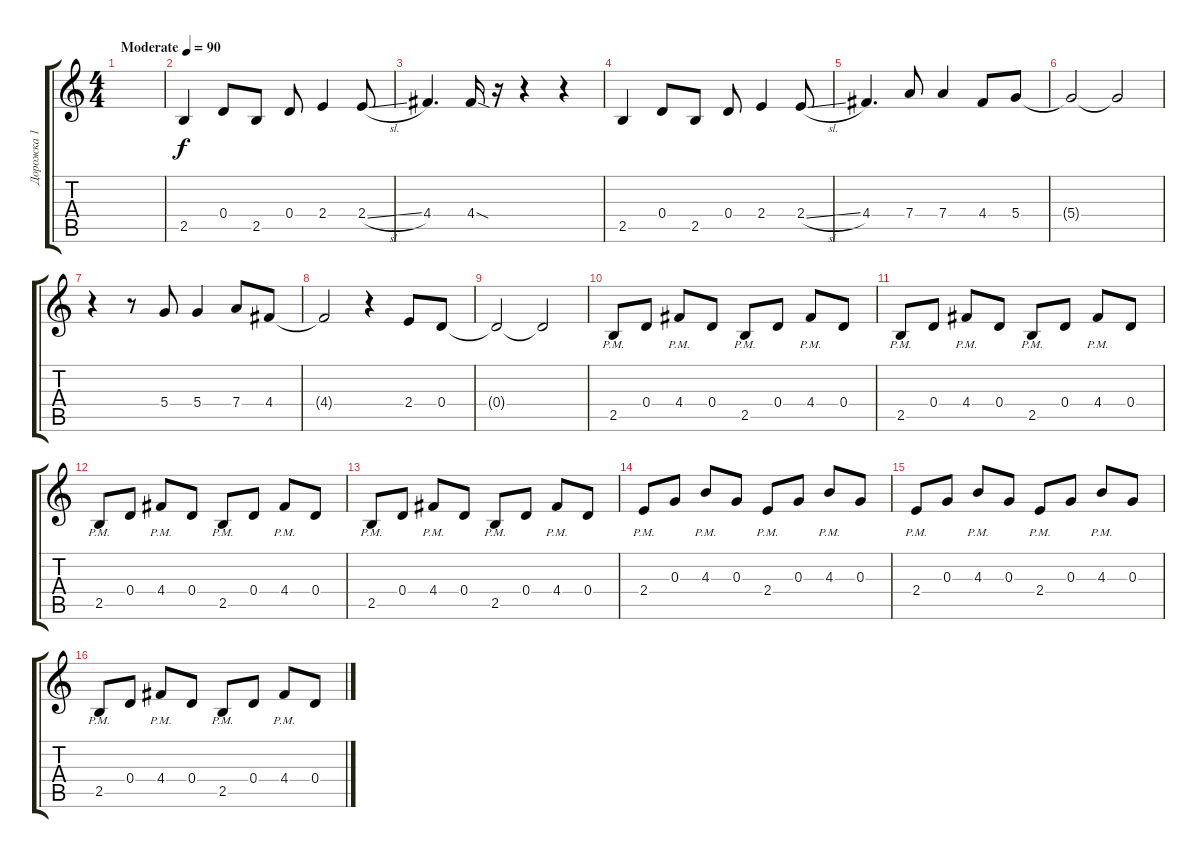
\track ("Дорожка 1" "Дорожка 1") {instrument acousticguitarsteel}
\staff {score tabs}
\tuning (E4 B3 G3 D3 A2 E2) {hide}
\ts (4 4)
\tempo (90 "Moderate")
\clef g2
\ks c
|
2.5.4{instrument acousticguitarsteel} 0.4.8 2.5.8 0.4.8 2.4.4 2.4{sl}.8 |
4.4.4{d} 4.4{sod}.16 r.16 r.4 r.4 |
2.5.4 0.4.8 2.5.8 0.4.8 2.4.4 2.4{sl}.8 |
4.4.4{d} 7.4.8 7.4.4 4.4.8 5.4.8 |
5.4{t}.2 5.4{t}.2 |
r.4 r.8 5.4.8 5.4.4 7.4.8 4.4.8 |
4.4{t}.2 r.4 2.4.8 0.4.8 |
0.4{t}.2 0.4{t}.2 |
2.5{pm}.8 0.4.8 4.4{pm}.8 0.4.8 2.5{pm}.8 0.4.8 4.4{pm}.8 0.4.8 |
2.5{pm}.8 0.4.8 4.4{pm}.8 0.4.8 2.5{pm}.8 0.4.8 4.4{pm}.8 0.4.8 |
2.5{pm}.8 0.4.8 4.4{pm}.8 0.4.8 2.5{pm}.8 0.4.8 4.4{pm}.8 0.4.8 |
2.5{pm}.8 0.4.8 4.4{pm}.8 0.4.8 2.5{pm}.8 0.4.8 4.4{pm}.8 0.4.8 |
2.4{pm}.8 0.3.8 4.3{pm}.8 0.3.8 2.4{pm}.8 0.3.8 4.3{pm}.8 0.3.8 |
2.4{pm}.8 0.3.8 4.3{pm}.8 0.3.8 2.4{pm}.8 0.3.8 4.3{pm}.8 0.3.8 |
2.5{pm}.8 0.4.8 4.4{pm}.8 0.4.8 2.5{pm}.8 0.4.8 4.4{pm}.8 0.4.8
